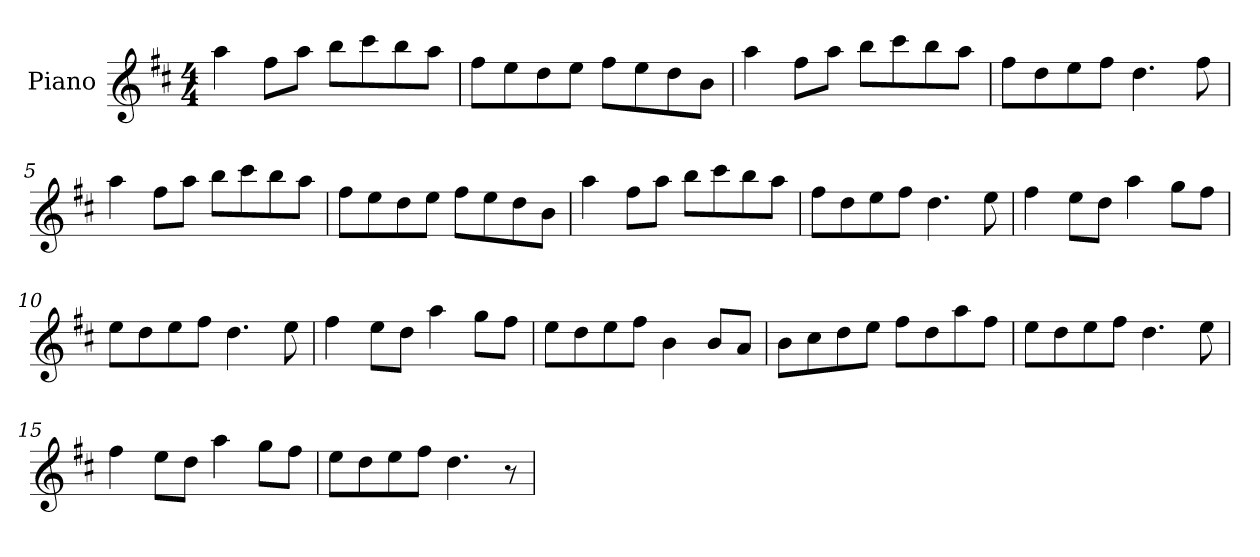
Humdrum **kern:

**kern
*part1
*staff1
*I"Piano
*I'Pno
*clefG2
*k[f#c#]
*D:
*M4/4
=1
4aa\
8ff#\L
8aa\J
8bb\L
8ccc#\
8bb\
8aa\J
=2
8ff#\L
8ee\
8dd\
8ee\J
8ff#\L
8ee\
8dd\
8b\J
=3
4aa\
8ff#\L
8aa\J
8bb\L
8ccc#\
8bb\
8aa\J
=4
8ff#\L
8dd\
8ee\
8ff#\J
4.dd\
8ff#\
!!LO:LB:g=z
=5
4aa\
8ff#\L
8aa\J
8bb\L
8ccc#\
8bb\
8aa\J
=6
8ff#\L
8ee\
8dd\
8ee\J
8ff#\L
8ee\
8dd\
8b\J
=7
4aa\
8ff#\L
8aa\J
8bb\L
8ccc#\
8bb\
8aa\J
=8
8ff#\L
8dd\
8ee\
8ff#\J
4.dd\
8ee\
=9
4ff#\
8ee\L
8dd\J
4aa\
8gg\L
8ff#\J
!!LO:LB:g=z
=10
8ee\L
8dd\
8ee\
8ff#\J
4.dd\
8ee\
=11
4ff#\
8ee\L
8dd\J
4aa\
8gg\L
8ff#\J
=12
8ee\L
8dd\
8ee\
8ff#\J
4b\
8b/L
8a/J
=13
8b\L
8cc#\
8dd\
8ee\J
8ff#\L
8dd\
8aa\
8ff#\J
=14
8ee\L
8dd\
8ee\
8ff#\J
4.dd\
8ee\
!!LO:LB:g=z
=15
4ff#\
8ee\L
8dd\J
4aa\
8gg\L
8ff#\J
=16
8ee\L
8dd\
8ee\
8ff#\J
4.dd\
8r
=
*-
